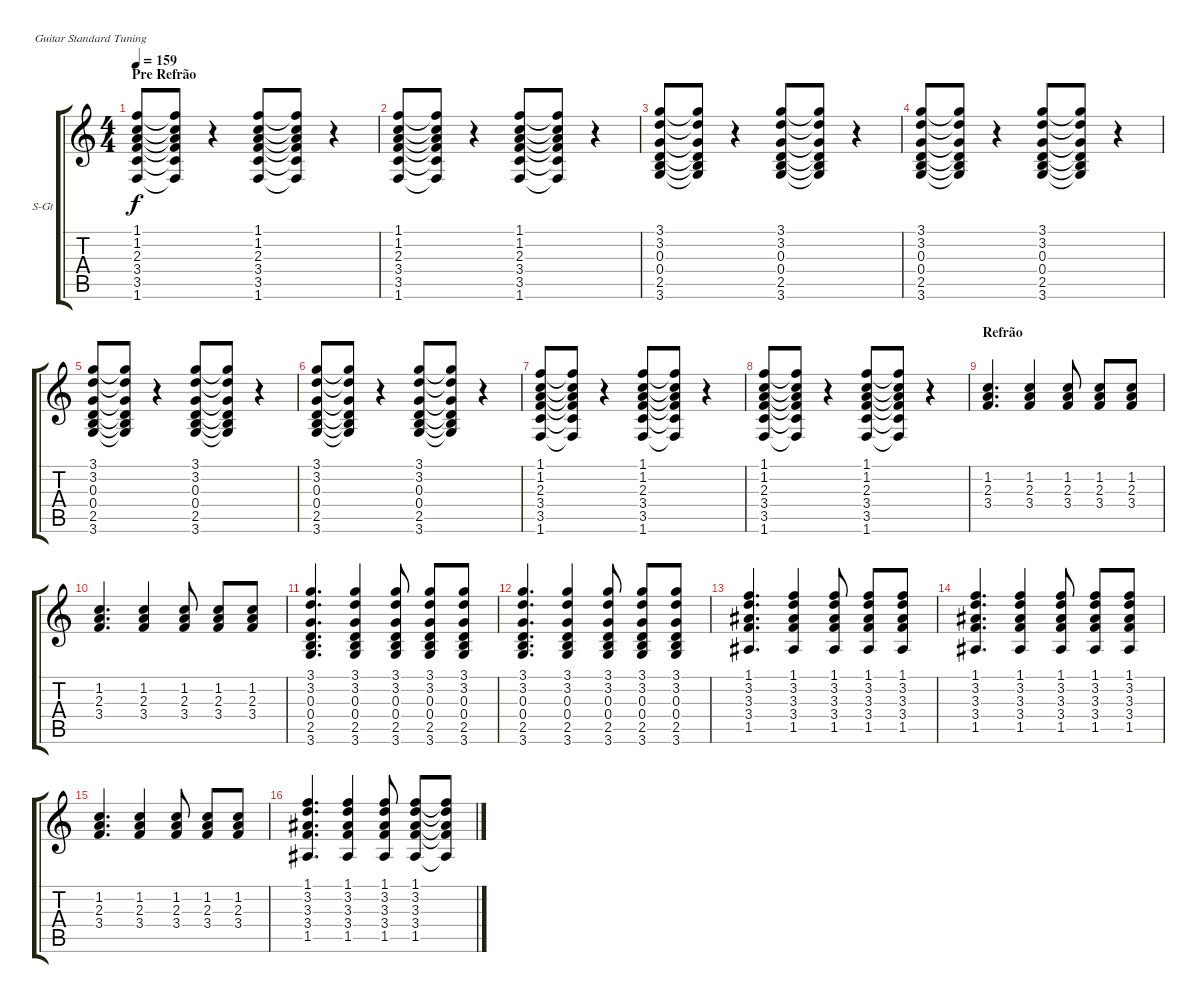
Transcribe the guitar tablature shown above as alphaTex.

\bracketExtendMode groupsimilarinstruments
\firstSystemTrackNameOrientation horizontal
\otherSystemsTrackNameOrientation horizontal
\track ("Acoustic Guitar" "S-Gt") {instrument acousticguitarsteel}
\staff {score tabs}
\tuning (E4 B3 G3 D3 A2 E2)
\ts (4 4)
\section ("" "Pre Refrão")
\tempo 159
\clef g2
\scale
0.333333
\ks c
(3.4 3.5 1.6 2.3 1.2 1.1).8{dy f} (3.4{t} 3.5{t} 1.6{t} 2.3{t} 1.2{t} 1.1{t}).8 r.4 (3.4 3.5 1.6 2.3 1.2 1.1).8 (3.4{t} 3.5{t} 1.6{t} 2.3{t} 1.2{t} 1.1{t}).8 r.4 |
\scale
0.333333 (3.4 3.5 1.6 2.3 1.2 1.1).8 (3.4{t} 3.5{t} 1.6{t} 2.3{t} 1.2{t} 1.1{t}).8 r.4 (3.4 3.5 1.6 2.3 1.2 1.1).8 (3.4{t} 3.5{t} 1.6{t} 2.3{t} 1.2{t} 1.1{t}).8 r.4 |
\scale
0.333333 (0.3 3.6 2.5 0.4 3.1 3.2).8 (0.3{t} 3.6{t} 2.5{t} 0.4{t} 3.1{t} 3.2{t}).8 r.4 (0.3 3.6 2.5 0.4 3.1 3.2).8 (0.3{t} 3.6{t} 2.5{t} 0.4{t} 3.1{t} 3.2{t}).8 r.4 |
\scale
0.333333 (0.3 3.6 2.5 0.4 3.1 3.2).8 (0.3{t} 3.6{t} 2.5{t} 0.4{t} 3.1{t} 3.2{t}).8 r.4 (0.3 3.6 2.5 0.4 3.1 3.2).8 (0.3{t} 3.6{t} 2.5{t} 0.4{t} 3.1{t} 3.2{t}).8 r.4 |
\scale
0.333333 (0.3 3.6 2.5 0.4 3.1 3.2).8 (0.3{t} 3.6{t} 2.5{t} 0.4{t} 3.1{t} 3.2{t}).8 r.4 (0.3 3.6 2.5 0.4 3.1 3.2).8 (0.3{t} 3.6{t} 2.5{t} 0.4{t} 3.1{t} 3.2{t}).8 r.4 |
\scale
0.333333 (0.3 3.6 2.5 0.4 3.1 3.2).8 (0.3{t} 3.6{t} 2.5{t} 0.4{t} 3.1{t} 3.2{t}).8 r.4 (0.3 3.6 2.5 0.4 3.1 3.2).8 (0.3{t} 3.6{t} 2.5{t} 0.4{t} 3.1{t} 3.2{t}).8 r.4 |
\scale
0.333333 (3.4 3.5 1.6 2.3 1.2 1.1).8 (3.4{t} 3.5{t} 1.6{t} 2.3{t} 1.2{t} 1.1{t}).8 r.4 (3.4 3.5 1.6 2.3 1.2 1.1).8 (3.4{t} 3.5{t} 1.6{t} 2.3{t} 1.2{t} 1.1{t}).8 r.4 |
\scale
0.333333 (3.4 3.5 1.6 2.3 1.2 1.1).8 (3.4{t} 3.5{t} 1.6{t} 2.3{t} 1.2{t} 1.1{t}).8 r.4 (3.4 3.5 1.6 2.3 1.2 1.1).8 (3.4{t} 3.5{t} 1.6{t} 2.3{t} 1.2{t} 1.1{t}).8 r.4 |
\section ("" "Refrão")
\scale
0.333333 (3.4 2.3 1.2).4{d} (3.4 2.3 1.2).4 (3.4 2.3 1.2).8 (3.4 2.3 1.2).8 (3.4 2.3 1.2).8 |
\scale
0.333333 (3.4 2.3 1.2).4{d} (3.4 2.3 1.2).4 (3.4 2.3 1.2).8 (3.4 2.3 1.2).8 (3.4 2.3 1.2).8 |
\scale
0.333333 (3.6 2.5 0.4 0.3 3.2 3.1).4{d} (0.3 3.6 2.5 0.4 3.2 3.1).4 (0.3 3.6 2.5 0.4 3.2 3.1).8 (0.3 3.6 2.5 0.4 3.2 3.1).8 (0.3 3.6 2.5 0.4 3.2 3.1).8 |
\scale
0.333333 (3.6 2.5 0.4 0.3 3.2 3.1).4{d} (0.3 3.6 2.5 0.4 3.2 3.1).4 (0.3 3.6 2.5 0.4 3.2 3.1).8 (0.3 3.6 2.5 0.4 3.2 3.1).8 (0.3 3.6 2.5 0.4 3.2 3.1).8 |
\scale
0.333333 (1.5 3.4 3.3 3.2 1.1).4{d} (3.3 1.5 3.4 3.2 1.1).4 (3.3 1.5 3.4 3.2 1.1).8 (3.3 1.5 3.4 3.2 1.1).8 (3.3 1.5 3.4 3.2 1.1).8 |
\scale
0.333333 (1.5 3.4 3.3 3.2 1.1).4{d} (3.3 1.5 3.4 3.2 1.1).4 (3.3 1.5 3.4 3.2 1.1).8 (3.3 1.5 3.4 3.2 1.1).8 (3.3 1.5 3.4 3.2 1.1).8 |
\scale
0.333333 (3.4 2.3 1.2).4{d} (3.4 2.3 1.2).4 (3.4 2.3 1.2).8 (3.4 2.3 1.2).8 (3.4 2.3 1.2).8 |
\scale
0.333333 (1.5 3.4 3.3 3.2 1.1).4{d} (3.3 1.5 3.4 3.2 1.1).4 (3.3 1.5 3.4 3.2 1.1).8 (3.3 1.5 3.4 3.2 1.1).8 (3.3{t} 1.5{t} 3.4{t} 3.2{t} 1.1{t}).8
